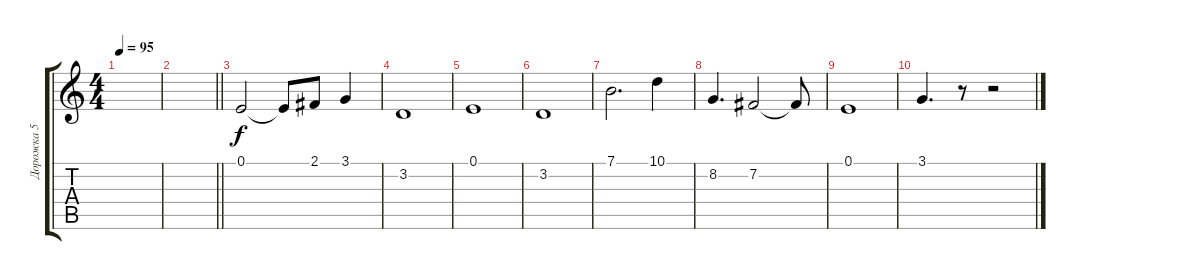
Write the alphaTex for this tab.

\track ("Дорожка 5" "Дорожка 5") {instrument synthstrings1}
\staff {score tabs}
\tuning (E4 B3 G3 D3 A2 E2) {hide}
\ts (4 4)
\tempo 95
\clef g2
\ks c
|
\barLineRight lightlight
|
\section ("" "")
0.1.2 0.1{t}.8 2.1.8 3.1.4 |
3.2.1 |
0.1.1 |
3.2.1 |
7.1.2{d} 10.1.4 |
8.2.4{d} 7.2.2 7.2{t}.8 |
0.1.1 |
3.1.4{d} r.8 r.2
